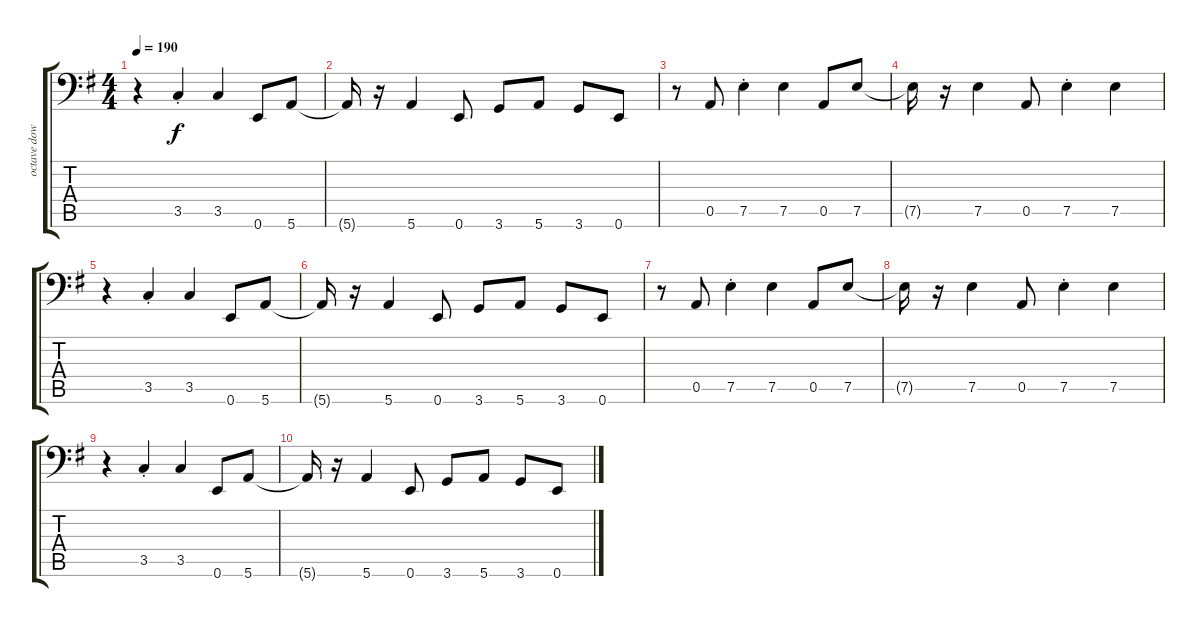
\track ("octave down guitar" "octave dow") {instrument distortionguitar}
\staff {score tabs}
\tuning (E3 B2 G2 D2 A1 E1) {hide}
\ts (4 4)
\tempo 190
\clef f4
\ks g
r.4{dy f} 3.5{st}.4 3.5.4 0.6.8 5.6.8 |
5.6{t}.16 r.16 5.6.4 0.6.8 3.6.8 5.6.8 3.6.8 0.6.8 |
r.8 0.5.8 7.5{st}.4 7.5.4 0.5.8 7.5.8 |
7.5{t}.16 r.16 7.5.4 0.5.8 7.5{st}.4 7.5.4 |
r.4 3.5{st}.4 3.5.4 0.6.8 5.6.8 |
5.6{t}.16 r.16 5.6.4 0.6.8 3.6.8 5.6.8 3.6.8 0.6.8 |
r.8 0.5.8 7.5{st}.4 7.5.4 0.5.8 7.5.8 |
7.5{t}.16 r.16 7.5.4 0.5.8 7.5{st}.4 7.5.4 |
r.4 3.5{st}.4 3.5.4 0.6.8 5.6.8 |
5.6{t}.16 r.16 5.6.4 0.6.8 3.6.8 5.6.8 3.6.8 0.6.8
